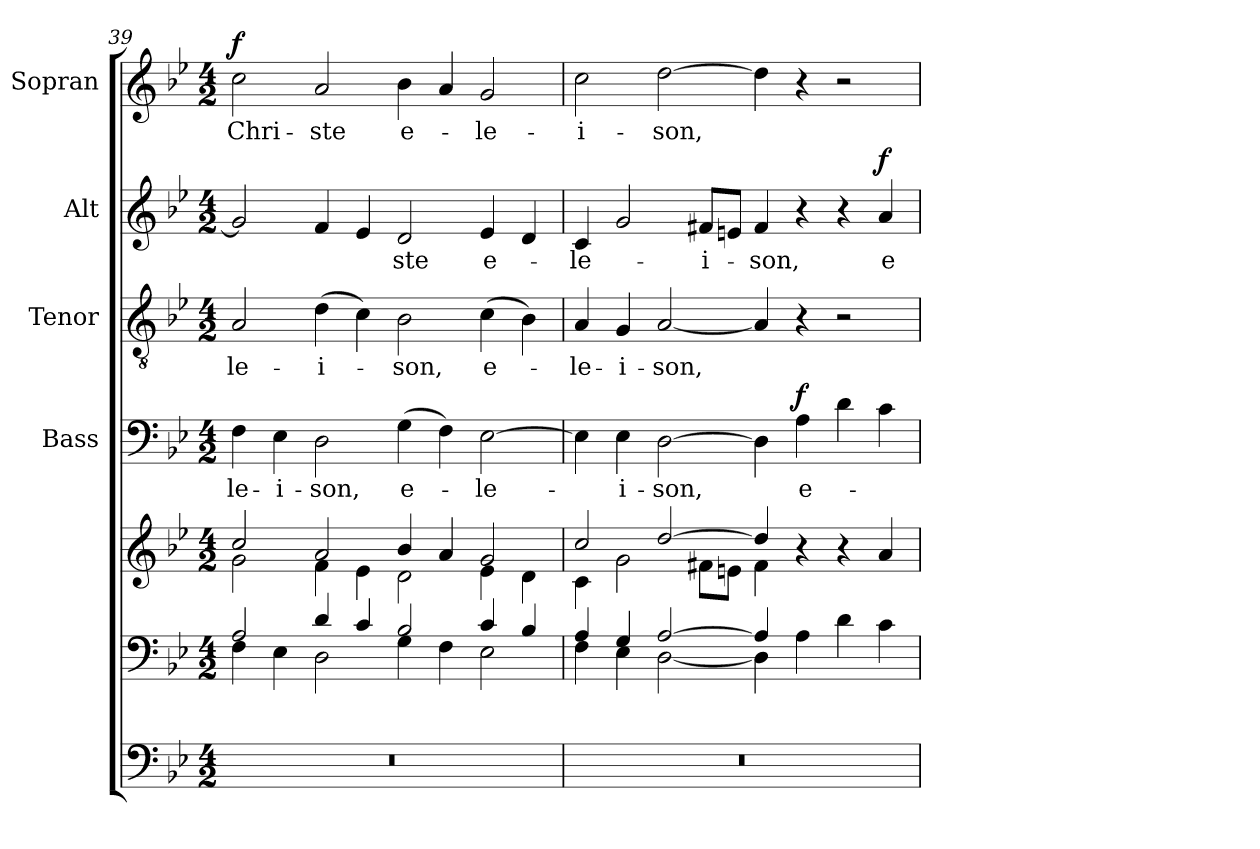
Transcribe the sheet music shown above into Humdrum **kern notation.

**kern	**kern	**kern	**kern	**text	**dynam	**kern	**text	**kern	**text	**dynam	**kern	**text	**dynam
*part6	*part5	*part5	*part4	*part4	*part4	*part3	*part3	*part2	*part2	*part2	*part1	*part1	*part1
*staff7	*staff6	*staff5	*staff4	*staff4	*staff4	*staff3	*staff3	*staff2	*staff2	*staff2	*staff1	*staff1	*staff1
*	*	*	*I"Bass	*	*	*I"Tenor	*	*I"Alt	*	*	*I"Sopran	*	*
*	*	*	*I'B.	*	*	*I'T.	*	*I'A.	*	*	*I'S.	*	*
*clefF4	*clefF4	*clefG2	*clefF4	*	*	*clefGv2	*	*clefG2	*	*	*clefG2	*	*
*k[b-e-]	*k[b-e-]	*k[b-e-]	*k[b-e-]	*	*	*k[b-e-]	*	*k[b-e-]	*	*	*k[b-e-]	*	*
*B-:	*B-:	*B-:	*B-:	*	*	*B-:	*	*B-:	*	*	*B-:	*	*
*M4/2	*M4/2	*M4/2	*M4/2	*	*	*M4/2	*	*M4/2	*	*	*M4/2	*	*
=39	=39	=39	=39	=39	=39	=39	=39	=39	=39	=39	=39	=39	=39
*	*^	*^	*	*	*	*	*	*	*	*	*	*	*
!	!	!	!	!	!	!LO:LY:b	!	!	!LO:LY:b	!	!	!	!	!LO:LY:b	!LO:DY:a
0r	2A/	4F\	2cc/	2g\	4F\	-le-	.	2A/	-le-	2g/]	.	.	2cc\	Chri-	f
!	!	!	!	!	!	!LO:LY:b	!	!	!	!	!	!	!	!	!
.	.	4E-\	.	.	4E-\	-i-	.	.	.	.	.	.	.	.	.
!	!	!	!	!	!	!LO:LY:b	!	!	!LO:LY:b	!	!	!	!	!LO:LY:b	!
.	4d/	2D\	2a/	4f\	2D\	-son,	.	(>4d\	-i-	4f/	.	.	2a/	-ste	.
.	4c/	.	.	4e-\	.	.	.	4c\)	.	4e-/	.	.	.	.	.
!	!	!	!	!	!	!LO:LY:b	!	!	!LO:LY:b	!	!LO:LY:b	!	!	!LO:LY:b	!
.	2B-/	4G\	4b-/	2d\	(>4G\	e-	.	2B-\	-son,	2d/	-ste	.	4b-\	e-	.
.	.	4F\	4a/	.	4F\)	.	.	.	.	.	.	.	4a/	.	.
!	!	!	!	!	!	!LO:LY:b	!	!	!LO:LY:b	!	!LO:LY:b	!	!	!LO:LY:b	!
.	4c/	2E-\	2g/	4e-\	[2E-\	-le-	.	(>4c\	e-	4e-/	e-	.	2g/	-le-	.
.	4B-/	.	.	4d\	.	.	.	4B-\)	.	4d/	.	.	.	.	.
=40	=40	=40	=40	=40	=40	=40	=40	=40	=40	=40	=40	=40	=40	=40	=40
!	!	!	!	!	!	!	!	!	!LO:LY:b	!	!LO:LY:b	!	!	!LO:LY:b	!
0r	4A/	4F\	2cc/	4c\	4E-\]	.	.	4A/	-le-	4c/	-le-	.	2cc\	-i-	.
!	!	!	!	!	!	!LO:LY:b	!	!	!LO:LY:b	!	!	!	!	!	!
.	4G/	4E-\	.	2g\	4E-\	-i-	.	4G/	-i-	2g/	.	.	.	.	.
!	!	!	!	!	!	!LO:LY:b	!	!	!LO:LY:b	!	!	!	!	!LO:LY:b	!
.	[>2A/	[<2D\	[>2dd/	.	[2D\	-son,	.	[2A/	-son,	.	.	.	[2dd\	-son,	.
!	!	!	!	!	!	!	!	!	!	!	!LO:LY:b	!	!	!	!
.	.	.	.	8f#X\L	.	.	.	.	.	8f#X/L	-i-	.	.	.	.
.	.	.	.	8en\J	.	.	.	.	.	8en/J	.	.	.	.	.
!	!	!	!	!	!	!	!	!	!	!	!LO:LY:b	!	!	!	!
.	4A/]	4D\]	4dd/]	4f#\	4D\]	.	.	4A/]	.	4f#/	-son,	.	4dd\]	.	.
!	!	!	!	!	!	!LO:LY:b	!LO:DY:a	!	!	!	!	!	!	!	!
.	2.ryy	4A\	4r	2.ryy	4A\	e-	f	4r	.	4r	.	.	4r	.	.
.	.	4d\	4r	.	4d\	.	.	2r	.	4r	.	.	2r	.	.
!	!	!	!	!	!	!	!	!	!	!	!LO:LY:b	!LO:DY:a	!	!	!
.	.	4c\	4a/	.	4c\	.	.	.	.	4a/	e-	f	.	.	.
*	*v	*v	*	*	*	*	*	*	*	*	*	*	*	*	*
*	*	*v	*v	*	*	*	*	*	*	*	*	*	*	*
=	=	=	=	=	=	=	=	=	=	=	=	=	=
*-	*-	*-	*-	*-	*-	*-	*-	*-	*-	*-	*-	*-	*-
